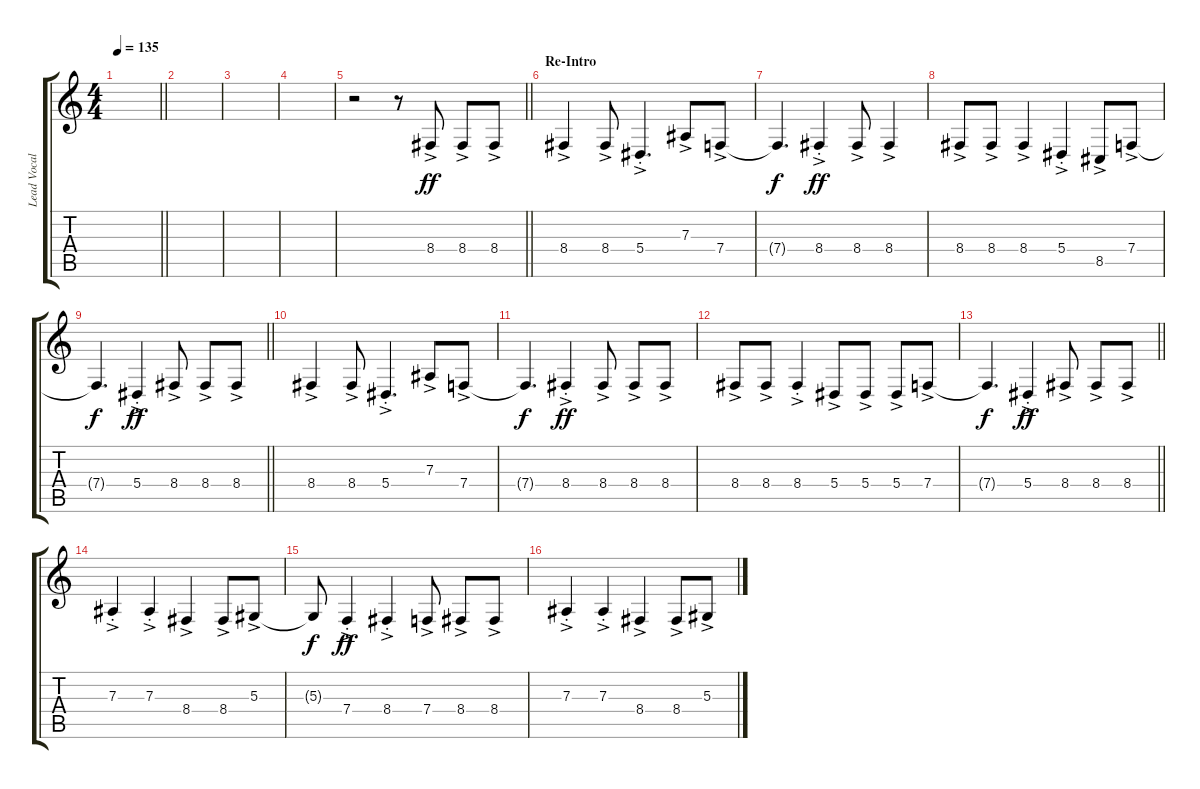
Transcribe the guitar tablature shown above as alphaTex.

\track ("Lead Vocals" "Lead Vocal") {instrument harmonica}
\staff {score tabs}
\tuning (C4 G3 Eb3 Bb2 F2 C2) {hide}
\ts (4 4)
\tempo 135
\clef g2
\barLineRight lightlight
\ks c
|
\section ("" "")
|
|
|
\barLineRight lightlight
r.2 r.8 8.4{ac}.8{dy ff} 8.4{ac}.8 8.4{ac}.8 |
\section ("" "Re-Intro")
8.4{ac}.4 8.4{ac}.8 5.4{ac st}.4{d} 7.3{ac}.8 7.4{ac}.8 |
7.4{t}.4{d dy f} 8.4{ac st}.4{dy ff} 8.4{ac}.8 8.4{ac}.4 |
8.4{ac}.8 8.4{ac}.8 8.4{ac}.4 5.4{ac st}.4 8.5{ac}.8 7.4{ac}.8 |
\barLineRight lightlight
7.4{t}.4{d dy f} 5.4{ac st}.4{dy ff} 8.4{ac}.8 8.4{ac}.8 8.4{ac}.8 |
\section ("" "")
8.4{ac}.4 8.4{ac}.8 5.4{ac st}.4{d} 7.3{ac}.8 7.4{ac}.8 |
7.4{t}.4{d dy f} 8.4{ac st}.4{dy ff} 8.4{ac}.8 8.4{ac}.8 8.4{ac}.8 |
8.4{ac}.8 8.4{ac}.8 8.4{ac st}.4 5.4{ac}.8 5.4{ac}.8 5.4{ac}.8 7.4{ac}.8 |
\barLineRight lightlight
7.4{t}.4{d dy f} 5.4{ac st}.4{dy ff} 8.4{ac}.8 8.4{ac}.8 8.4{ac}.8 |
\section ("" "")
7.3{ac st}.4 7.3{ac st}.4 8.4{ac}.4 8.4{ac}.8 5.3{ac}.8 |
5.3{t}.8{dy f} 7.4{ac st}.4{dy ff} 8.4{ac st}.4 7.4{ac}.8 8.4{ac}.8 8.4{ac}.8 |
7.3{ac st}.4 7.3{ac st}.4 8.4{ac}.4 8.4{ac}.8 5.3{ac}.8
